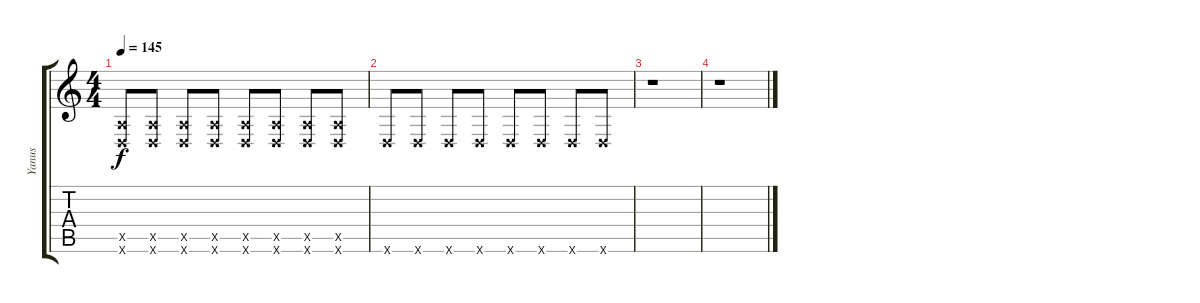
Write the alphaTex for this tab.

\track ("Yanus" "Yanus") {instrument distortionguitar}
\staff {score tabs}
\tuning (E4 B3 G3 D3 A2 D2) {hide}
\ts (4 4)
\tempo 145
\clef g2
\ks c
(0.5{x} 0.6{x}).8{dy f} (0.5{x} 0.6{x}).8 (0.5{x} 0.6{x}).8 (0.5{x} 0.6{x}).8 (0.5{x} 0.6{x}).8 (0.5{x} 0.6{x}).8 (0.5{x} 0.6{x}).8 (0.5{x} 0.6{x}).8 |
0.6{x}.8 0.6{x}.8 0.6{x}.8 0.6{x}.8 0.6{x}.8 0.6{x}.8 0.6{x}.8 0.6{x}.8 |
r.1 |
r.1
